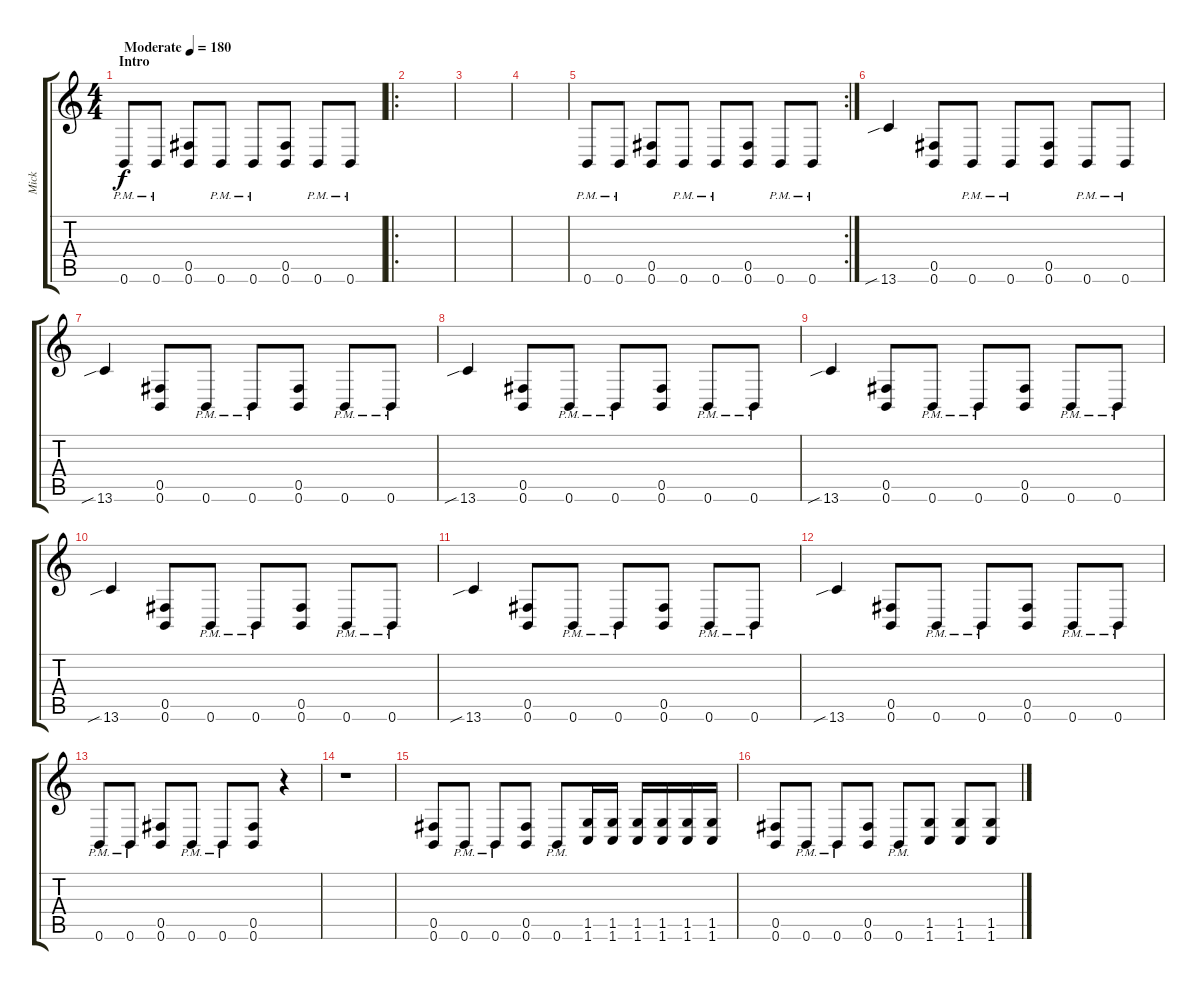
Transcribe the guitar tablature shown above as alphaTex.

\track ("Mick" "Mick") {instrument distortionguitar}
\staff {score tabs}
\tuning (Db4 Ab3 E3 B2 Gb2 B1) {hide}
\ts (4 4)
\section ("" "Intro")
\tempo (180 "Moderate")
\clef g2
\ks c
0.6{pm}.8{dy f instrument distortionguitar} 0.6{pm}.8 (0.5 0.6).8 0.6{pm}.8 0.6{pm}.8 (0.5 0.6).8 0.6{pm}.8 0.6{pm}.8 |
\ro
|
|
|
\rc 2
0.6{pm}.8 0.6{pm}.8 (0.5 0.6).8 0.6{pm}.8 0.6{pm}.8 (0.5 0.6).8 0.6{pm}.8 0.6{pm}.8 |
13.6{sib}.4 (0.5 0.6).8 0.6{pm}.8 0.6{pm}.8 (0.5 0.6).8 0.6{pm}.8 0.6{pm}.8 |
13.6{sib}.4 (0.5 0.6).8 0.6{pm}.8 0.6{pm}.8 (0.5 0.6).8 0.6{pm}.8 0.6{pm}.8 |
13.6{sib}.4 (0.5 0.6).8 0.6{pm}.8 0.6{pm}.8 (0.5 0.6).8 0.6{pm}.8 0.6{pm}.8 |
13.6{sib}.4 (0.5 0.6).8 0.6{pm}.8 0.6{pm}.8 (0.5 0.6).8 0.6{pm}.8 0.6{pm}.8 |
13.6{sib}.4 (0.5 0.6).8 0.6{pm}.8 0.6{pm}.8 (0.5 0.6).8 0.6{pm}.8 0.6{pm}.8 |
13.6{sib}.4 (0.5 0.6).8 0.6{pm}.8 0.6{pm}.8 (0.5 0.6).8 0.6{pm}.8 0.6{pm}.8 |
13.6{sib}.4 (0.5 0.6).8 0.6{pm}.8 0.6{pm}.8 (0.5 0.6).8 0.6{pm}.8 0.6{pm}.8 |
0.6{pm}.8 0.6{pm}.8 (0.5 0.6).8 0.6{pm}.8 0.6{pm}.8 (0.5 0.6).8 r.4 |
r.1 |
(0.5 0.6).8 0.6{pm}.8 0.6{pm}.8 (0.5 0.6).8 0.6{pm}.8 (1.5 1.6).16 (1.5 1.6).16 (1.5 1.6).16 (1.5 1.6).16 (1.5 1.6).16 (1.5 1.6).16 |
(0.5 0.6).8 0.6{pm}.8 0.6{pm}.8 (0.5 0.6).8 0.6{pm}.8 (1.5 1.6).8 (1.5 1.6).8 (1.5 1.6).8
